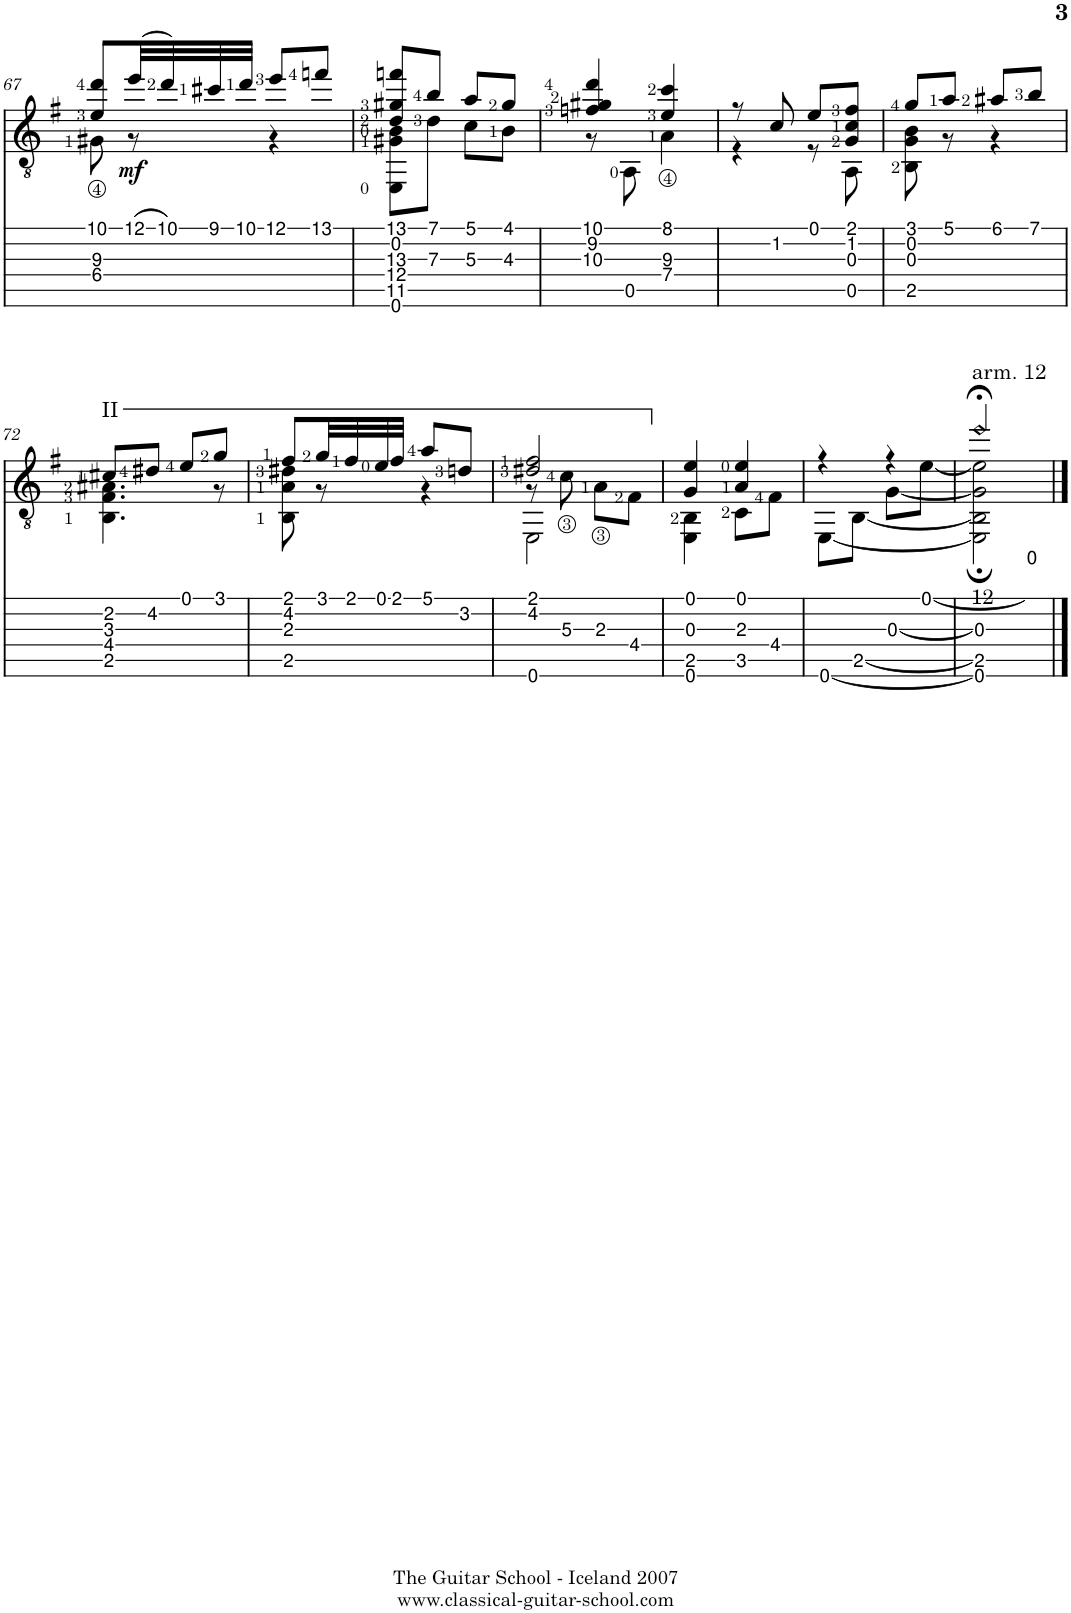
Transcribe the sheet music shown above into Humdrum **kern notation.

**kern	**kern	**dynam
*part1	*part1	*part1
*staff2	*staff1	*staff1/2
*I"Classical Guitar	*	*
*I'Guit.	*	*
!!LO:PB:g=z
*	*clefGv2	*
*k[f#]	*k[f#]	*
*e:	*e:	*
*M2/4	*M2/4	*
=67	=67	=67
*^	*^	*
8e\ 8dd\L	8G#	8e/ 8dd/L	8G#X\	.
!	!	!	!	!LO:DY:b
32eeLL	8r	(>32ee/LL	8r	mf
32dd	.	32dd/)	.	.
32cc#	.	32cc#X/	.	.
32ddJJJ	.	32dd/JJJ	.	.
8eeL	4r	8ee/L	4r	.
8ffJ	.	8ffn/J	.	.
=68	=68	=68	=68	=68
8d\ 8g#\ 8ff\L	8EE\ 8G#\ 8B\L	8d/ 8g#X/ 8ffn/L	8EE\ 8G#X\ 8B\L	.
8bJ	8dJ	8b/J	8d\J	.
8aL	8cL	8a/L	8c\L	.
8g#J	8BJ	8g#/J	8B\J	.
=69	=69	=69	=69	=69
4f 4g# 4dd	8r	4fn/ 4g#X/ 4dd/	8r	.
.	8AA	.	8AA\	.
4e 4cc	4A	4e/ 4cc/	4A\	.
=70	=70	=70	=70	=70
8r	4r	8r	4r	.
8c	.	8c/	.	.
8eL	8r	8e/L	8r	.
8G\ 8c\ 8f#\J	8AA	8G/ 8c/ 8f#/J	8AA\	.
=71	=71	=71	=71	=71
8gL	8BB 8G 8B	8g/L	8BB\ 8G\ 8B\	.
8aJ	8r	8a/J	8r	.
8a#L	4r	8a#X/L	4r	.
8bJ	.	8b/J	.	.
!!LO:LB:g=z	!!
=72	=72	=72	=72	=72
!	!	!LO:TX:a:t=II	!	!
8c#L	4.BB 4.F# 4.A#	8c#X/L	4.BB\ 4.F#\ 4.A#X\	.
8d#J	.	8d#X/J	.	.
8eL	.	8e/L	.	.
8gJ	8r	8g/J	8r	.
=73	=73	=73	=73	=73
8f#L	8BB 8A 8d#	8f#/L	8BB\ 8A\ 8d#X\	.
32gLL	8r	32g/LL	8r	.
32f#	.	32f#/	.	.
32e	.	32e/	.	.
32f#JJJ	.	32f#/JJJ	.	.
8aL	4r	8a/L	4r	.
8dJ	.	8dn/J	.	.
=74	=74	=74	=74	=74
*	*^	*	*^	*
2d# 2f#	8r	2EE	2d#X/ 2f#/	8r	2EE\	.
.	8c	.	.	8c\	.	.
.	8AL	.	.	8A\L	.	.
.	8F#J	.	.	8F#\J	.	.
*	*v	*v	*	*	*	*
*	*	*	*v	*v	*
=75	=75	=75	=75	=75
4G 4e	4EE 4BB	4G/ 4e/	4EE\ 4BB\	.
4A 4e	8CL	4A/ 4e/	8C\L	.
.	8F#J	.	8F#\J	.
=76	=76	=76	=76	=76
4r	[8EEL	4r	[8EE\L	.
.	[8BBJ	.	[8BB\J	.
4r	[8GL	4r	[8G\L	.
.	[8eJ	.	[8e\J	.
=77	=77	=77	=77	=77
!	!	!LO:TX:a:t=arm. 12	!	!
!LO:TX:a:t=12	!	!	!	!
!	!	!LO:N:head=diamond	!	!
2ee;<	2EE]; 2BB]; 2G]; 2e];	2ee;</	2EE\]; 2BB\]; 2G\]; 2e\];	.
*v	*v	*	*	*
*	*v	*v	*
==	==	==
*-	*-	*-
